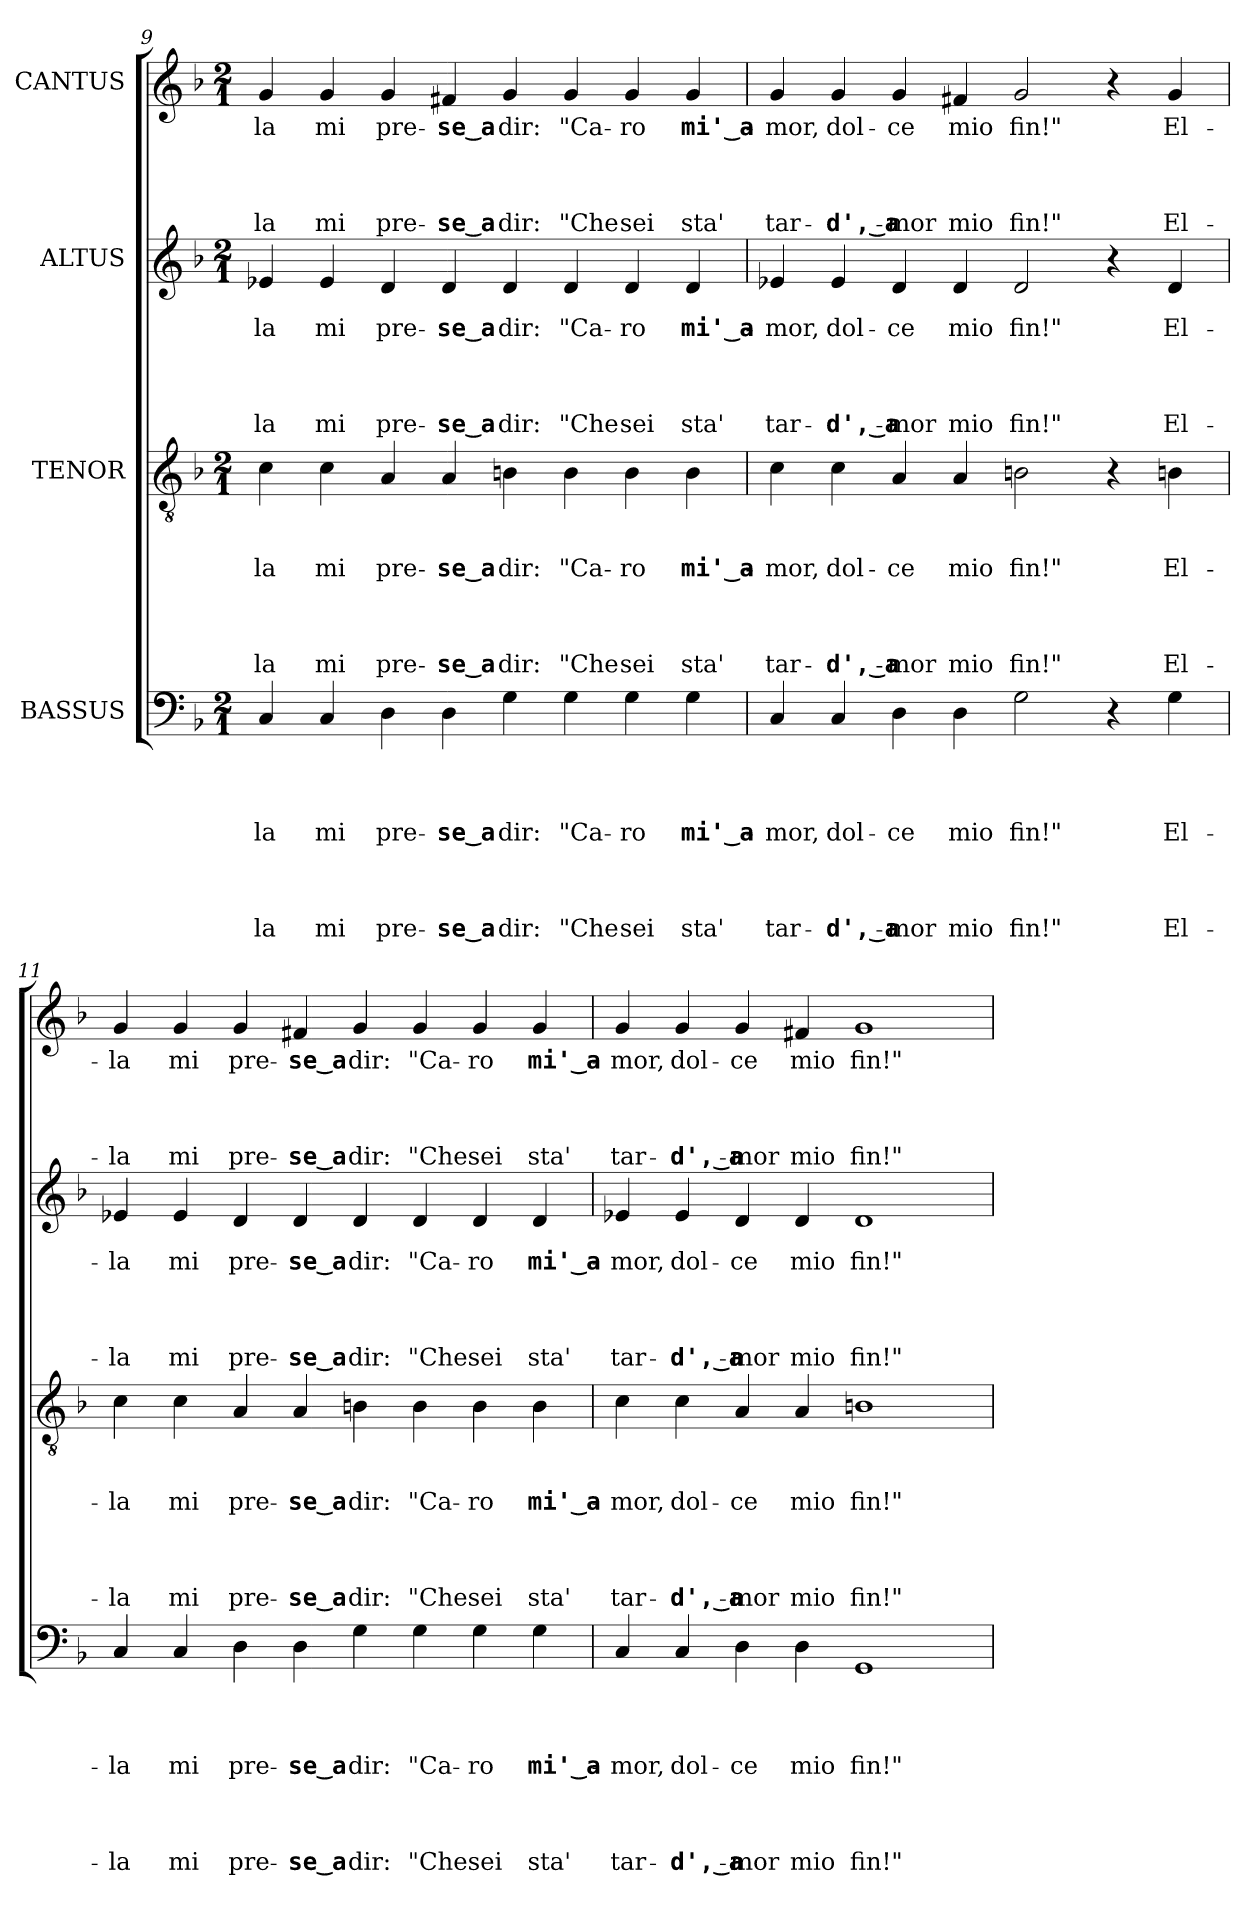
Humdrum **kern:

**kern	**text	**text	**text	**text	**text	**text	**text	**text	**kern	**text	**text	**text	**text	**text	**text	**text	**kern	**text	**text	**text	**text	**text	**text	**kern	**text	**text	**text	**text	**text
*part4	*part4	*part4	*part4	*part4	*part4	*part4	*part4	*part4	*part3	*part3	*part3	*part3	*part3	*part3	*part3	*part3	*part2	*part2	*part2	*part2	*part2	*part2	*part2	*part1	*part1	*part1	*part1	*part1	*part1
*staff4	*staff4	*staff4	*staff4	*staff4	*staff4	*staff4	*staff4	*staff4	*staff3	*staff3	*staff3	*staff3	*staff3	*staff3	*staff3	*staff3	*staff2	*staff2	*staff2	*staff2	*staff2	*staff2	*staff2	*staff1	*staff1	*staff1	*staff1	*staff1	*staff1
*I"BASSUS	*	*	*	*	*	*	*	*	*I"TENOR	*	*	*	*	*	*	*	*I"ALTUS	*	*	*	*	*	*	*I"CANTUS	*	*	*	*	*
!!LO:PB:g=z
*clefF4	*	*	*	*	*	*	*	*	*clefGv2	*	*	*	*	*	*	*	*clefG2	*	*	*	*	*	*	*clefG2	*	*	*	*	*
*k[b-]	*	*	*	*	*	*	*	*	*k[b-]	*	*	*	*	*	*	*	*k[b-]	*	*	*	*	*	*	*k[b-]	*	*	*	*	*
*d:	*	*	*	*	*	*	*	*	*d:	*	*	*	*	*	*	*	*d:	*	*	*	*	*	*	*d:	*	*	*	*	*
*M2/1	*	*	*	*	*	*	*	*	*M2/1	*	*	*	*	*	*	*	*M2/1	*	*	*	*	*	*	*M2/1	*	*	*	*	*
=9	=9	=9	=9	=9	=9	=9	=9	=9	=9	=9	=9	=9	=9	=9	=9	=9	=9	=9	=9	=9	=9	=9	=9	=9	=9	=9	=9	=9	=9
!	!	!	!	!LO:LY:b	!	!	!	!LO:LY:b	!	!	!	!LO:LY:b	!	!	!	!LO:LY:b	!	!	!LO:LY:b	!	!	!	!LO:LY:b	!	!LO:LY:b	!	!	!	!LO:LY:b
4C/	.	.	.	-la	.	.	.	-la	4c\	.	.	-la	.	.	.	-la	4e-X/	.	-la	.	.	.	-la	4g/	-la	.	.	.	-la
!	!	!	!	!LO:LY:b	!	!	!	!LO:LY:b	!	!	!	!LO:LY:b	!	!	!	!LO:LY:b	!	!	!LO:LY:b	!	!	!	!LO:LY:b	!	!LO:LY:b	!	!	!	!LO:LY:b
4C/	.	.	.	mi	.	.	.	mi	4c\	.	.	mi	.	.	.	mi	4e-/	.	mi	.	.	.	mi	4g/	mi	.	.	.	mi
!	!	!	!	!LO:LY:b	!	!	!	!LO:LY:b	!	!	!	!LO:LY:b	!	!	!	!LO:LY:b	!	!	!LO:LY:b	!	!	!	!LO:LY:b	!	!LO:LY:b	!	!	!	!LO:LY:b
4D\	.	.	.	pre-	.	.	.	pre-	4A/	.	.	pre-	.	.	.	pre-	4d/	.	pre-	.	.	.	pre-	4g/	pre-	.	.	.	pre-
!	!	!	!	!LO:LY:b	!	!	!	!LO:LY:b	!	!	!	!LO:LY:b	!	!	!	!LO:LY:b	!	!	!LO:LY:b	!	!	!	!LO:LY:b	!	!LO:LY:b	!	!	!	!LO:LY:b
4D\	.	.	.	-se‿a	.	.	.	-se‿a	4A/	.	.	-se‿a	.	.	.	-se‿a	4d/	.	-se‿a	.	.	.	-se‿a	4f#X/	-se‿a	.	.	.	-se‿a
!	!	!	!	!LO:LY:b	!	!	!	!LO:LY:b	!	!	!	!LO:LY:b	!	!	!	!LO:LY:b	!	!	!LO:LY:b	!	!	!	!LO:LY:b	!	!LO:LY:b	!	!	!	!LO:LY:b
4G\	.	.	.	dir:	.	.	.	dir:	4Bn\	.	.	dir:	.	.	.	dir:	4d/	.	dir:	.	.	.	dir:	4g/	dir:	.	.	.	dir:
!	!	!	!	!LO:LY:b	!	!	!	!LO:LY:b	!	!	!	!LO:LY:b	!	!	!	!LO:LY:b	!	!	!LO:LY:b	!	!	!	!LO:LY:b	!	!LO:LY:b	!	!	!	!LO:LY:b
4G\	.	.	.	"Ca-	.	.	.	"Che	4B\	.	.	"Ca-	.	.	.	"Che	4d/	.	"Ca-	.	.	.	"Che	4g/	"Ca-	.	.	.	"Che
!	!	!	!	!LO:LY:b	!	!	!	!LO:LY:b	!	!	!	!LO:LY:b	!	!	!	!LO:LY:b	!	!	!LO:LY:b	!	!	!	!LO:LY:b	!	!LO:LY:b	!	!	!	!LO:LY:b
4G\	.	.	.	-ro	.	.	.	sei	4B\	.	.	-ro	.	.	.	sei	4d/	.	-ro	.	.	.	sei	4g/	-ro	.	.	.	sei
!	!	!	!	!LO:LY:b	!	!	!	!LO:LY:b	!	!	!	!LO:LY:b	!	!	!	!LO:LY:b	!	!	!LO:LY:b	!	!	!	!LO:LY:b	!	!LO:LY:b	!	!	!	!LO:LY:b
4G\	.	.	.	mi'‿a-	.	.	.	sta'	4B\	.	.	mi'‿a-	.	.	.	sta'	4d/	.	mi'‿a-	.	.	.	sta'	4g/	mi'‿a-	.	.	.	sta'
=10	=10	=10	=10	=10	=10	=10	=10	=10	=10	=10	=10	=10	=10	=10	=10	=10	=10	=10	=10	=10	=10	=10	=10	=10	=10	=10	=10	=10	=10
!	!	!	!	!LO:LY:b	!	!	!	!LO:LY:b	!	!	!	!LO:LY:b	!	!	!	!LO:LY:b	!	!	!LO:LY:b	!	!	!	!LO:LY:b	!	!LO:LY:b	!	!	!	!LO:LY:b
4C/	.	.	.	-mor,	.	.	.	tar-	4c\	.	.	-mor,	.	.	.	tar-	4e-X/	.	-mor,	.	.	.	tar-	4g/	-mor,	.	.	.	tar-
!	!	!	!	!LO:LY:b	!	!	!	!LO:LY:b	!	!	!	!LO:LY:b	!	!	!	!LO:LY:b	!	!	!LO:LY:b	!	!	!	!LO:LY:b	!	!LO:LY:b	!	!	!	!LO:LY:b
4C/	.	.	.	dol-	.	.	.	-d',‿a-	4c\	.	.	dol-	.	.	.	-d',‿a-	4e-/	.	dol-	.	.	.	-d',‿a-	4g/	dol-	.	.	.	-d',‿a-
!	!	!	!	!LO:LY:b	!	!	!	!LO:LY:b	!	!	!	!LO:LY:b	!	!	!	!LO:LY:b	!	!	!LO:LY:b	!	!	!	!LO:LY:b	!	!LO:LY:b	!	!	!	!LO:LY:b
4D\	.	.	.	-ce	.	.	.	-mor	4A/	.	.	-ce	.	.	.	-mor	4d/	.	-ce	.	.	.	-mor	4g/	-ce	.	.	.	-mor
!	!	!	!	!LO:LY:b	!	!	!	!LO:LY:b	!	!	!	!LO:LY:b	!	!	!	!LO:LY:b	!	!	!LO:LY:b	!	!	!	!LO:LY:b	!	!LO:LY:b	!	!	!	!LO:LY:b
4D\	.	.	.	mio	.	.	.	mio	4A/	.	.	mio	.	.	.	mio	4d/	.	mio	.	.	.	mio	4f#X/	mio	.	.	.	mio
!	!	!	!	!LO:LY:b	!	!	!	!LO:LY:b	!	!	!	!LO:LY:b	!	!	!	!LO:LY:b	!	!	!LO:LY:b	!	!	!	!LO:LY:b	!	!LO:LY:b	!	!	!	!LO:LY:b
2G\	.	.	.	fin!"	.	.	.	fin!"	2Bn\	.	.	fin!"	.	.	.	fin!"	2d/	.	fin!"	.	.	.	fin!"	2g/	fin!"	.	.	.	fin!"
4r	.	.	.	.	.	.	.	.	4r	.	.	.	.	.	.	.	4r	.	.	.	.	.	.	4r	.	.	.	.	.
!	!	!	!	!LO:LY:b	!	!	!	!LO:LY:b	!	!	!	!LO:LY:b	!	!	!	!LO:LY:b	!	!	!LO:LY:b	!	!	!	!LO:LY:b	!	!LO:LY:b	!	!	!	!LO:LY:b
4G\	.	.	.	El-	.	.	.	El-	4Bn\	.	.	El-	.	.	.	El-	4d/	.	El-	.	.	.	El-	4g/	El-	.	.	.	El-
=11	=11	=11	=11	=11	=11	=11	=11	=11	=11	=11	=11	=11	=11	=11	=11	=11	=11	=11	=11	=11	=11	=11	=11	=11	=11	=11	=11	=11	=11
!	!	!	!	!LO:LY:b	!	!	!	!LO:LY:b	!	!	!	!LO:LY:b	!	!	!	!LO:LY:b	!	!	!LO:LY:b	!	!	!	!LO:LY:b	!	!LO:LY:b	!	!	!	!LO:LY:b
4C/	.	.	.	-la	.	.	.	-la	4c\	.	.	-la	.	.	.	-la	4e-X/	.	-la	.	.	.	-la	4g/	-la	.	.	.	-la
!	!	!	!	!LO:LY:b	!	!	!	!LO:LY:b	!	!	!	!LO:LY:b	!	!	!	!LO:LY:b	!	!	!LO:LY:b	!	!	!	!LO:LY:b	!	!LO:LY:b	!	!	!	!LO:LY:b
4C/	.	.	.	mi	.	.	.	mi	4c\	.	.	mi	.	.	.	mi	4e-/	.	mi	.	.	.	mi	4g/	mi	.	.	.	mi
!	!	!	!	!LO:LY:b	!	!	!	!LO:LY:b	!	!	!	!LO:LY:b	!	!	!	!LO:LY:b	!	!	!LO:LY:b	!	!	!	!LO:LY:b	!	!LO:LY:b	!	!	!	!LO:LY:b
4D\	.	.	.	pre-	.	.	.	pre-	4A/	.	.	pre-	.	.	.	pre-	4d/	.	pre-	.	.	.	pre-	4g/	pre-	.	.	.	pre-
!	!	!	!	!LO:LY:b	!	!	!	!LO:LY:b	!	!	!	!LO:LY:b	!	!	!	!LO:LY:b	!	!	!LO:LY:b	!	!	!	!LO:LY:b	!	!LO:LY:b	!	!	!	!LO:LY:b
4D\	.	.	.	-se‿a	.	.	.	-se‿a	4A/	.	.	-se‿a	.	.	.	-se‿a	4d/	.	-se‿a	.	.	.	-se‿a	4f#X/	-se‿a	.	.	.	-se‿a
!	!	!	!	!LO:LY:b	!	!	!	!LO:LY:b	!	!	!	!LO:LY:b	!	!	!	!LO:LY:b	!	!	!LO:LY:b	!	!	!	!LO:LY:b	!	!LO:LY:b	!	!	!	!LO:LY:b
4G\	.	.	.	dir:	.	.	.	dir:	4Bn\	.	.	dir:	.	.	.	dir:	4d/	.	dir:	.	.	.	dir:	4g/	dir:	.	.	.	dir:
!	!	!	!	!LO:LY:b	!	!	!	!LO:LY:b	!	!	!	!LO:LY:b	!	!	!	!LO:LY:b	!	!	!LO:LY:b	!	!	!	!LO:LY:b	!	!LO:LY:b	!	!	!	!LO:LY:b
4G\	.	.	.	"Ca-	.	.	.	"Che	4B\	.	.	"Ca-	.	.	.	"Che	4d/	.	"Ca-	.	.	.	"Che	4g/	"Ca-	.	.	.	"Che
!	!	!	!	!LO:LY:b	!	!	!	!LO:LY:b	!	!	!	!LO:LY:b	!	!	!	!LO:LY:b	!	!	!LO:LY:b	!	!	!	!LO:LY:b	!	!LO:LY:b	!	!	!	!LO:LY:b
4G\	.	.	.	-ro	.	.	.	sei	4B\	.	.	-ro	.	.	.	sei	4d/	.	-ro	.	.	.	sei	4g/	-ro	.	.	.	sei
!	!	!	!	!LO:LY:b	!	!	!	!LO:LY:b	!	!	!	!LO:LY:b	!	!	!	!LO:LY:b	!	!	!LO:LY:b	!	!	!	!LO:LY:b	!	!LO:LY:b	!	!	!	!LO:LY:b
4G\	.	.	.	mi'‿a-	.	.	.	sta'	4B\	.	.	mi'‿a-	.	.	.	sta'	4d/	.	mi'‿a-	.	.	.	sta'	4g/	mi'‿a-	.	.	.	sta'
!!LO:LB:g=z
=12	=12	=12	=12	=12	=12	=12	=12	=12	=12	=12	=12	=12	=12	=12	=12	=12	=12	=12	=12	=12	=12	=12	=12	=12	=12	=12	=12	=12	=12
!	!	!	!	!LO:LY:b	!	!	!	!LO:LY:b	!	!	!	!LO:LY:b	!	!	!	!LO:LY:b	!	!	!LO:LY:b	!	!	!	!LO:LY:b	!	!LO:LY:b	!	!	!	!LO:LY:b
4C/	.	.	.	-mor,	.	.	.	tar-	4c\	.	.	-mor,	.	.	.	tar-	4e-X/	.	-mor,	.	.	.	tar-	4g/	-mor,	.	.	.	tar-
!	!	!	!	!LO:LY:b	!	!	!	!LO:LY:b	!	!	!	!LO:LY:b	!	!	!	!LO:LY:b	!	!	!LO:LY:b	!	!	!	!LO:LY:b	!	!LO:LY:b	!	!	!	!LO:LY:b
4C/	.	.	.	dol-	.	.	.	-d',‿a-	4c\	.	.	dol-	.	.	.	-d',‿a-	4e-/	.	dol-	.	.	.	-d',‿a-	4g/	dol-	.	.	.	-d',‿a-
!	!	!	!	!LO:LY:b	!	!	!	!LO:LY:b	!	!	!	!LO:LY:b	!	!	!	!LO:LY:b	!	!	!LO:LY:b	!	!	!	!LO:LY:b	!	!LO:LY:b	!	!	!	!LO:LY:b
4D\	.	.	.	-ce	.	.	.	-mor	4A/	.	.	-ce	.	.	.	-mor	4d/	.	-ce	.	.	.	-mor	4g/	-ce	.	.	.	-mor
!	!	!	!	!LO:LY:b	!	!	!	!LO:LY:b	!	!	!	!LO:LY:b	!	!	!	!LO:LY:b	!	!	!LO:LY:b	!	!	!	!LO:LY:b	!	!LO:LY:b	!	!	!	!LO:LY:b
4D\	.	.	.	mio	.	.	.	mio	4A/	.	.	mio	.	.	.	mio	4d/	.	mio	.	.	.	mio	4f#X/	mio	.	.	.	mio
!	!	!	!	!LO:LY:b	!	!	!	!LO:LY:b	!	!	!	!LO:LY:b	!	!	!	!LO:LY:b	!	!	!LO:LY:b	!	!	!	!LO:LY:b	!	!LO:LY:b	!	!	!	!LO:LY:b
1GG	.	.	.	fin!"	.	.	.	fin!"	1Bn	.	.	fin!"	.	.	.	fin!"	1d	.	fin!"	.	.	.	fin!"	1g	fin!"	.	.	.	fin!"
=	=	=	=	=	=	=	=	=	=	=	=	=	=	=	=	=	=	=	=	=	=	=	=	=	=	=	=	=	=
*-	*-	*-	*-	*-	*-	*-	*-	*-	*-	*-	*-	*-	*-	*-	*-	*-	*-	*-	*-	*-	*-	*-	*-	*-	*-	*-	*-	*-	*-
